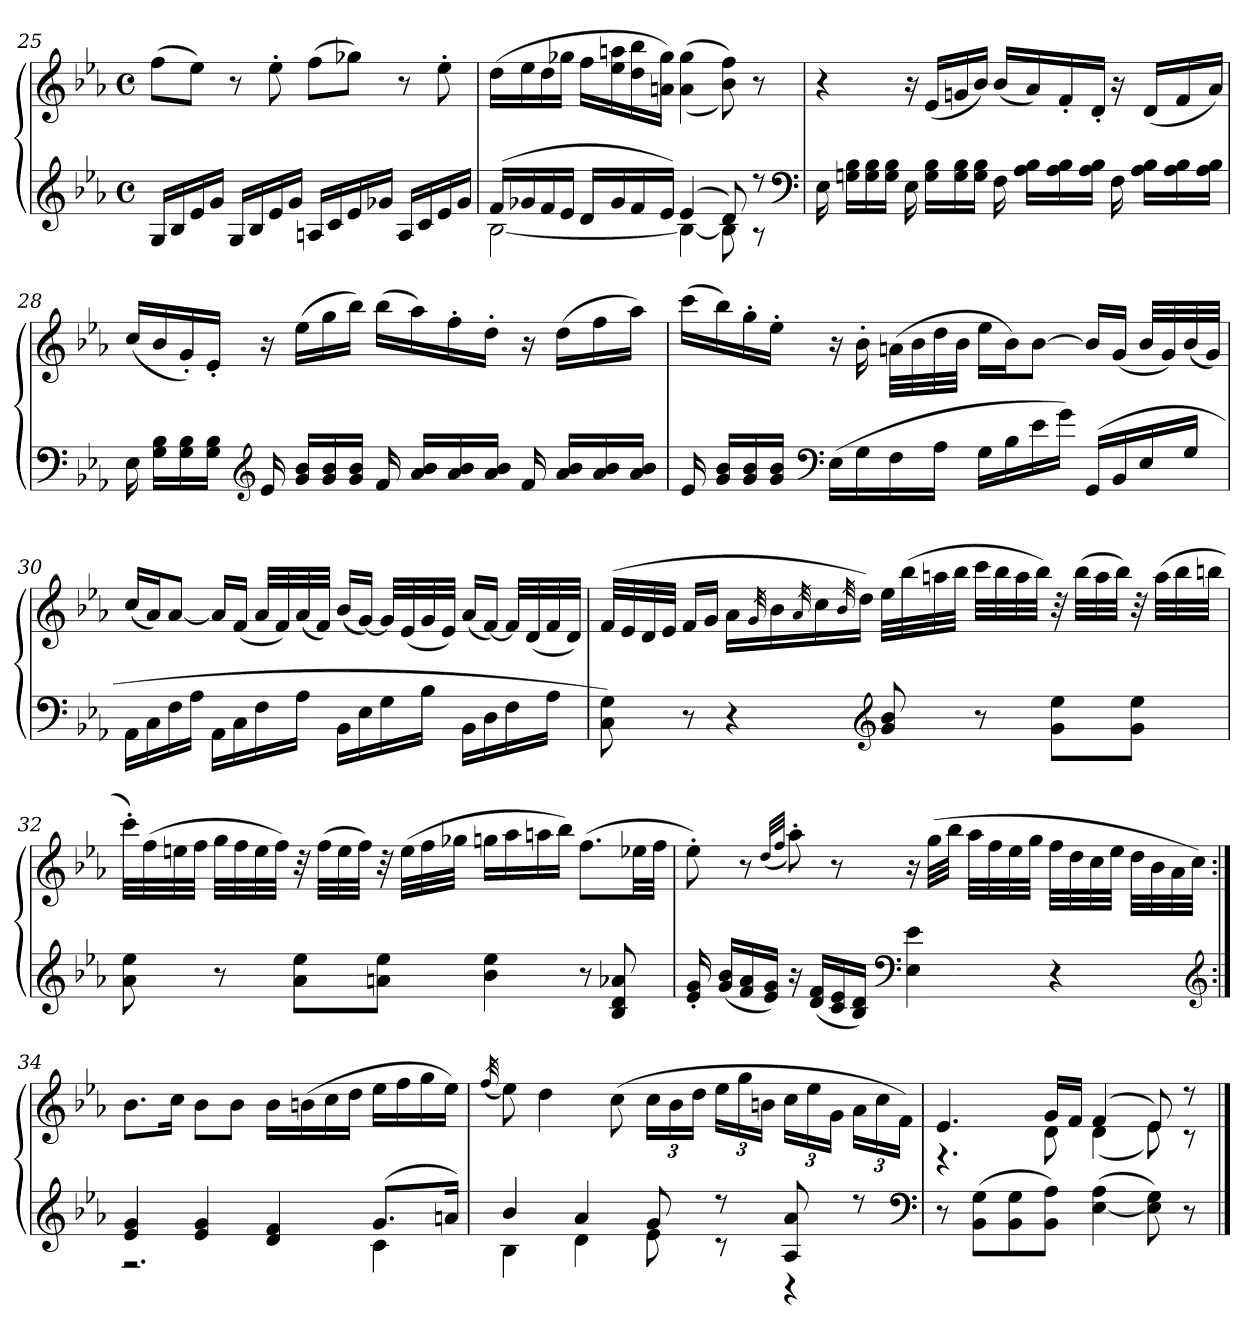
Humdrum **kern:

**kern	**kern
*part1	*part1
*staff2	*staff1
*clefG2	*clefG2
*k[b-e-a-]	*k[b-e-a-]
*E-:	*E-:
*M4/4	*M4/4
*met(c)	*met(c)
=25	=25
16G/LL	(8ff\L
16B-/	.
16e-/	8ee-\J)
16g/JJ	.
16G/LL	8r
16B-/	.
16e-/	8ee-'\
16g/JJ	.
16An/LL	(8ff\L
16c/	.
16e-/	8gg-X\J)
16g-X/JJ	.
16A/LL	8r
16c/	.
16e-/	8ee-'\
16g-/JJ	.
=26	=26
*^	*
(16f/LL	[2B-\	(16dd\LL
16g-X/	.	16ee-\
16f/	.	16dd\
16e-/JJ	.	16gg-X\JJ
16d/LL	.	16ff\LL
16g-/	.	16ee-\ 16aan\
16f/	.	16dd\ 16bb-\
16e-/JJ)	.	16an\ 16gg-\JJ)
(4e-/	4B-\_	(<(>4a\ 4gg-\
8d/)	8B-\]	8b-\ 8ff\))
8r	8r	8r
*v	*v	*
*clefF4	*
=27	=27
16E-\	4r
16Gn\ 16B-\LL	.
16G\ 16B-\	.
16G\ 16B-\JJ	.
16E-\	16r
16G\ 16B-\LL	(16e-/LL
16G\ 16B-\	16gn/
16G\ 16B-\JJ	16b-/JJ)
16F\	(16b-/LL
16A-\ 16B-\LL	16a-/)
16A-\ 16B-\	16f'/
16A-\ 16B-\JJ	16d'/JJ
16F\	16r
16A-\ 16B-\LL	(16d/LL
16A-\ 16B-\	16f/
16A-\ 16B-\JJ	16a-/JJ)
=28	=28
16E-\	(16cc/LL
16G\ 16B-\LL	16b-/
16G\ 16B-\	16g'/)
16G\ 16B-\JJ	16e-'/JJ
*clefG2	*
16e-/	16r
16g/ 16b-/LL	(16ee-\LL
16g/ 16b-/	16gg\
16g/ 16b-/JJ	16bb-\JJ)
16f/	(16bb-\LL
16a-/ 16b-/LL	16aa-\)
16a-/ 16b-/	16ff'\
16a-/ 16b-/JJ	16dd'\JJ
16f/	16r
16a-/ 16b-/LL	(16dd\LL
16a-/ 16b-/	16ff\
16a-/ 16b-/JJ	16aa-\JJ)
=29	=29
16e-/	(16ccc\LL
16g/ 16b-/LL	16bb-\)
16g/ 16b-/	16gg'\
16g/ 16b-/JJ	16ee-'\JJ
*clefF4	*
(16E-\LL	16r
16G\	16b-'\
16F\	(32an\LLL
.	32b-\
16A-\JJ	32dd\
.	32b-\JJJ
16G\LL	16ee-\LL
16B-\	16b-\J)
16e-\	[8b-\J
16g\JJ)	.
(16GG/LL	16b-/LL]
16BB-/	(16g/JJ
16E-/	32b-/LLL
.	32g/)
16G/JJ	(32b-/
.	32g/JJJ)
=30	=30
16AA-\LL	(16cc/LL
16C\	16a-/J)
16F\	[8a-/J
16A-\JJ	.
16AA-\LL	16a-/LL]
16C\	(16f/JJ
16F\	32a-/LLL
.	32f/)
16A-\JJ	(32a-/
.	32f/JJJ)
16BB-\LL	(16b-/LL
16E-\	[16g/JJ)
16G\	32g/LLL]
.	(32e-/
16B-\JJ	32g/
.	32e-/JJJ)
16BB-\LL	(16a-/LL
16D\	[16f/JJ)
16F\	32f/LLL]
.	(32d/
16A-\JJ	32f/
.	32d/JJJ)
=31	=31
8C\ 8G\)	(32f/LLL
.	32e-/
.	32d/
.	32e-/JJJ
8r	16f/LL
.	16g/JJ
4r	16a-\LL
.	32qg/
.	16b-\
.	32qa-/
.	16cc\
.	32qb-/
.	16dd\JJ)
*clefG2	*
8g/ 8b-/	32ee-\LLL
.	(32bb-\
.	32aan\
.	32bb-\JJJ
8r	32ccc\LLL
.	32bb-\
.	32aa\
.	32bb-\JJJ)
8g\ 8ee-\L	32r
.	(32bb-\LLL
.	32aa\
.	32bb-\JJJ)
8g\ 8ee-\J	32r
.	(32aa\LLL
.	32bb-\
.	32bbn\JJJ
=32	=32
8a-\ 8ee-\	32ccc'\LLL)
.	(32ff\
.	32een\
.	32ff\JJJ
8r	32gg\LLL
.	32ff\
.	32ee\
.	32ff\JJJ)
8a-\ 8ee-\L	32r
.	(32ff\LLL
.	32ee\
.	32ff\JJJ)
8an\ 8ee-\J	32r
.	(32ee\LLL
.	32ff\
.	32gg-X\JJJ
4b-\ 4ee-\	16ggn\LL
.	16aa-\
.	16aan\
.	16bb-\JJ)
8r	(8.ff\L
8B-/ 8d/ 8a-X/	.
.	32ee-X\LL
.	32ff\JJJ
=33	=33
16e-'/ 16g'/	8ee-'\)
(16g/ 16b-/LL	.
16f/ 16a-/	8r
16e-/ 16g/JJ)	.
.	(32qdd/LLL
.	32qff/JJJ
16r	8aa-'\)
(16d/ 16f/LL	.
16c/ 16e-/	8r
16B-/ 16d/JJ)	.
*clefF4	*
4E-\ 4e-\	16r
.	(32gg\LLL
.	32bb-\JJJ
.	32aa-\LLL
.	32ff\
.	32ee-\
.	32gg\JJJ
4r	32ff\LLL
.	32dd\
.	32cc\
.	32ee-\JJJ
.	32dd\LLL
.	32b-\
.	32a-\
.	32cc\JJJ)
*clefG2	*
=34:|!	=34:|!
*^	*
4e-/ 4g/	2.r	8.b-\L
.	.	16cc\Jk
4e-/ 4g/	.	8b-\L
.	.	8b-\J
4d/ 4f/	.	16b-\LL
.	.	(16bn\
.	.	16cc\
.	.	16dd\JJ
(8.g/L	4c\	16ee-\LL
.	.	16ff\
.	.	16gg\
16an/Jk)	.	16ee-\JJ)
=35	=35	=35
.	.	(32qff/
4b-/	4B-\	8ee-\)
.	.	4dd\
4a-/	4d\	.
.	.	(8cc\
8g/	8e-\	24cc\LL
.	.	24b-\
.	.	24dd\JJ
8r	8r	24ee-\LL
.	.	24gg\
.	.	24bn\JJ
8A-/ 8a-/	4r	24cc\LL
.	.	24ee-\
.	.	24g\JJ
8r	.	24a-\LL
.	.	24cc\
.	.	24f\JJ)
*v	*v	*
*clefF4	*
=36	=36
*	*^
8r	4.e-/	4.r
(8BB-\ 8G\L	.	.
8BB-\ 8G\	.	.
8BB-\ 8A-\J)	16g/LL	8d\
.	16f/JJ	.
([4E-\ 4A-\	(4f/	(4d\
8E-]\ 8G\)	8e-/)	8e-\)
8r	8r	8r
*	*v	*v
==	==
*-	*-
